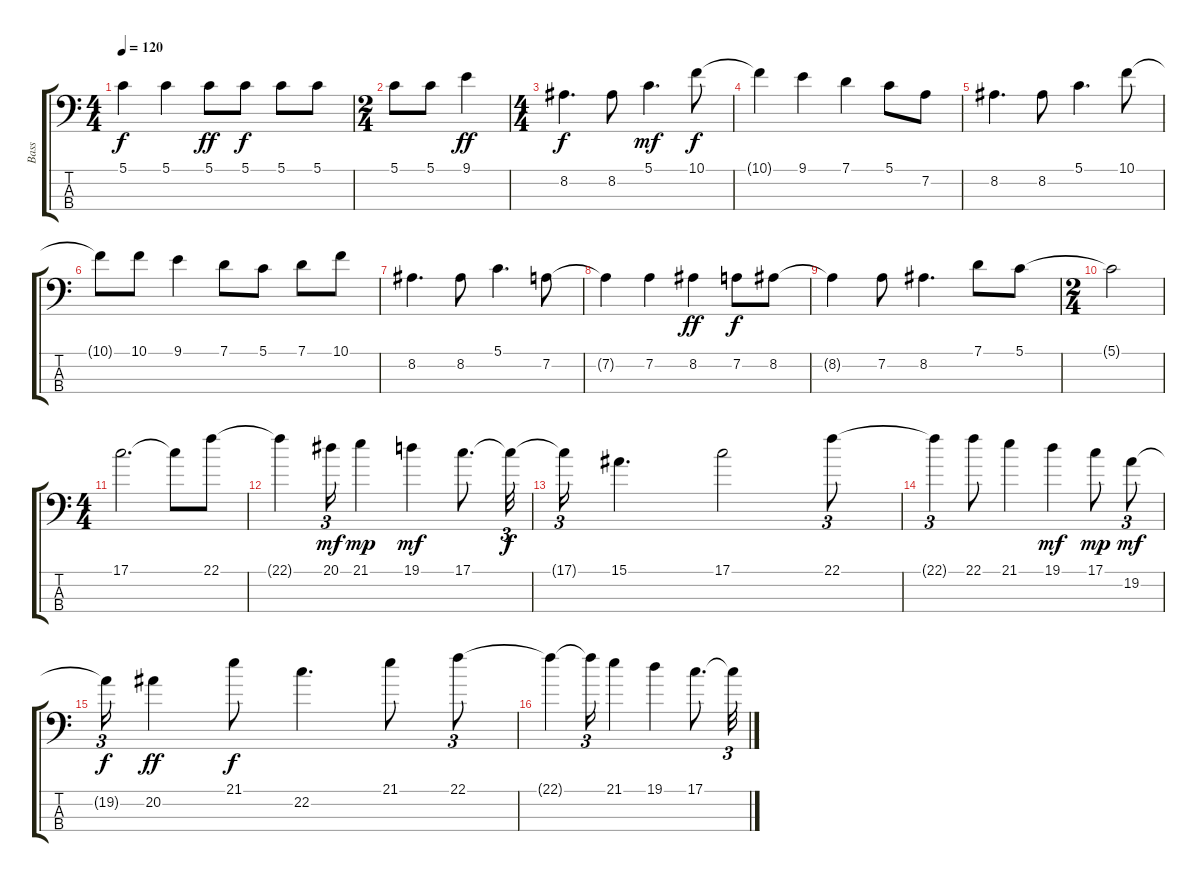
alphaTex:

\track ("Bass" "Bass") {instrument acousticbass}
\staff {score tabs}
\tuning (G2 D2 A1 E1) {hide}
\ts (4 4)
\tempo 120
\clef f4
\ks c
5.1.4{dy f} 5.1.4 5.1.8{dy ff} 5.1.8{dy f} 5.1.8 5.1.8 |
\ts (2 4)
5.1.8 5.1.8 9.1.4{dy ff} |
\ts (4 4)
8.2.4{d dy f} 8.2.8 5.1.4{d dy mf} 10.1.8{dy f} |
10.1{t}.4 9.1.4 7.1.4 5.1.8 7.2.8 |
8.2.4{d} 8.2.8 5.1.4{d} 10.1.8 |
10.1{t}.8 10.1.8 9.1.4 7.1.8 5.1.8 7.1.8 10.1.8 |
8.2.4{d} 8.2.8 5.1.4{d} 7.2.8 |
7.2{t}.4 7.2.4 8.2.4{dy ff} 7.2.8{dy f} 8.2.8 |
8.2{t}.4 7.2.8 8.2.4{d} 7.1.8 5.1.8 |
\ts (2 4)
5.1{t}.2 |
\ts (4 4)
17.1.2{d} 17.1{t}.8 22.1.8 |
22.1{t}.4 20.1.16{tu (3 2) dy mf} 21.1.4{dy mp} 19.1.4{dy mf} 17.1.8{d} 17.1{t}.32{tu (3 2) dy f} |
17.1{t}.16{tu (3 2)} 15.1.4{d} 17.1.2 22.1.8{tu (3 2)} |
22.1{t}.4{tu (3 2)} 22.1.8 21.1.4 19.1.4{dy mf} 17.1.8{dy mp} 19.2.8{tu (3 2) dy mf} |
19.2{t}.16{tu (3 2) dy f} 20.2.4{dy ff} 21.1.8{dy f} 22.2.4{d} 21.1.8 22.1.8{tu (3 2)} |
22.1{t}.4 22.1{t}.16{tu (3 2)} 21.1.4 19.1.4 17.1.8{d} 17.1{t}.32{tu (3 2)}
